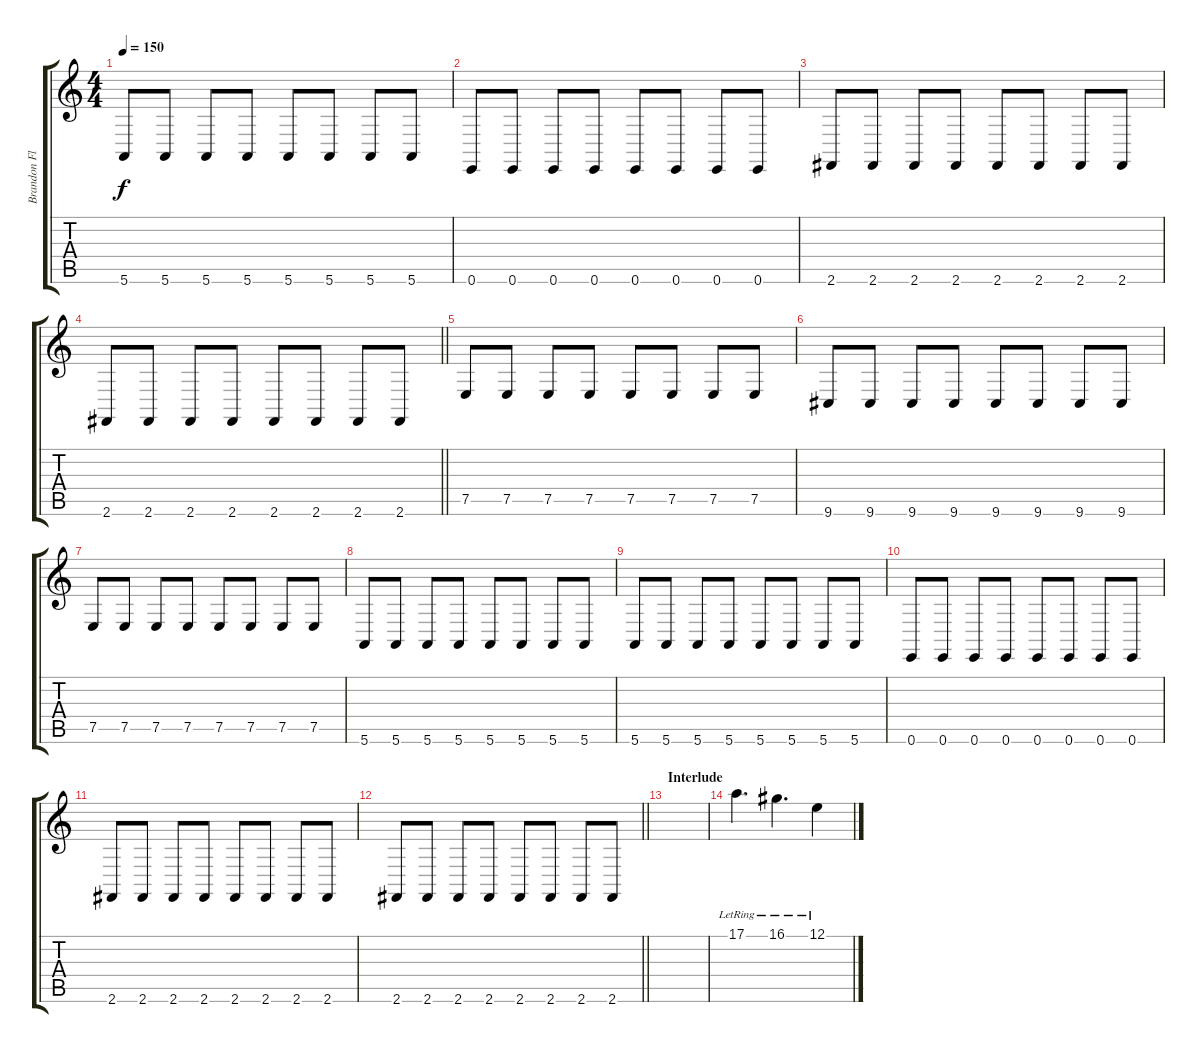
\track ("Brandon Flowers (Synth)" "Brandon Fl") {instrument lead5charang}
\staff {score tabs}
\tuning (E4 B3 G3 D3 A2 E2) {hide}
\ts (4 4)
\tempo 150
\clef g2
\ks c
5.6.8{dy f} 5.6.8 5.6.8 5.6.8 5.6.8 5.6.8 5.6.8 5.6.8 |
0.6.8 0.6.8 0.6.8 0.6.8 0.6.8 0.6.8 0.6.8 0.6.8 |
2.6.8 2.6.8 2.6.8 2.6.8 2.6.8 2.6.8 2.6.8 2.6.8 |
\barLineRight lightlight
2.6.8 2.6.8 2.6.8 2.6.8 2.6.8 2.6.8 2.6.8 2.6.8 |
7.5.8 7.5.8 7.5.8 7.5.8 7.5.8 7.5.8 7.5.8 7.5.8 |
9.6.8 9.6.8 9.6.8 9.6.8 9.6.8 9.6.8 9.6.8 9.6.8 |
7.5.8 7.5.8 7.5.8 7.5.8 7.5.8 7.5.8 7.5.8 7.5.8 |
5.6.8 5.6.8 5.6.8 5.6.8 5.6.8 5.6.8 5.6.8 5.6.8 |
5.6.8 5.6.8 5.6.8 5.6.8 5.6.8 5.6.8 5.6.8 5.6.8 |
0.6.8 0.6.8 0.6.8 0.6.8 0.6.8 0.6.8 0.6.8 0.6.8 |
2.6.8 2.6.8 2.6.8 2.6.8 2.6.8 2.6.8 2.6.8 2.6.8 |
\barLineRight lightlight
2.6.8 2.6.8 2.6.8 2.6.8 2.6.8 2.6.8 2.6.8 2.6.8 |
\section ("" "Interlude")
|
17.1{lr}.4{d volume 9 instrument pad1newage} 16.1{lr}.4{d} 12.1{lr}.4
